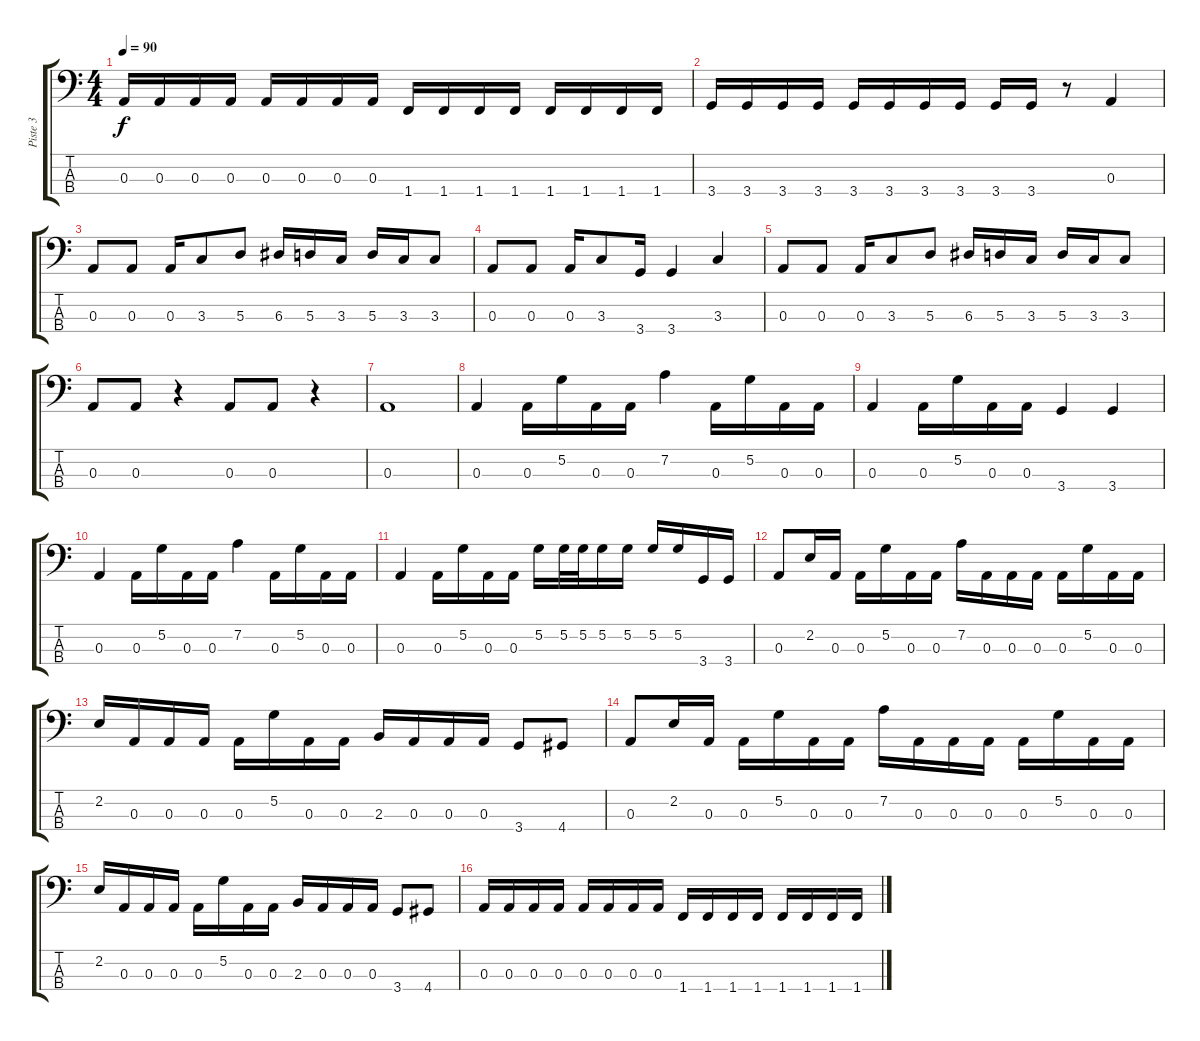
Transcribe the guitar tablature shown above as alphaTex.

\track ("Piste 3" "Piste 3") {instrument electricbasspick}
\staff {score tabs}
\tuning (G2 D2 A1 E1) {hide}
\ts (4 4)
\tempo 90
\clef f4
\ks c
0.3.16{dy f} 0.3.16 0.3.16 0.3.16 0.3.16 0.3.16 0.3.16 0.3.16 1.4.16 1.4.16 1.4.16 1.4.16 1.4.16 1.4.16 1.4.16 1.4.16 |
3.4.16 3.4.16 3.4.16 3.4.16 3.4.16 3.4.16 3.4.16 3.4.16 3.4.16 3.4.16 r.8 0.3.4 |
0.3.8 0.3.8 0.3.16 3.3.8 5.3.8 6.3.16 5.3.16 3.3.16 5.3.16 3.3.16 3.3.8 |
0.3.8 0.3.8 0.3.16 3.3.8 3.4.16 3.4.4 3.3.4 |
0.3.8 0.3.8 0.3.16 3.3.8 5.3.8 6.3.16 5.3.16 3.3.16 5.3.16 3.3.16 3.3.8 |
0.3.8 0.3.8 r.4 0.3.8 0.3.8 r.4 |
0.3.1 |
0.3.4 0.3.16 5.2.16 0.3.16 0.3.16 7.2.4 0.3.16 5.2.16 0.3.16 0.3.16 |
0.3.4 0.3.16 5.2.16 0.3.16 0.3.16 3.4.4 3.4.4 |
0.3.4 0.3.16 5.2.16 0.3.16 0.3.16 7.2.4 0.3.16 5.2.16 0.3.16 0.3.16 |
0.3.4 0.3.16 5.2.16 0.3.16 0.3.16 5.2.16 5.2.32 5.2.32 5.2.16 5.2.16 5.2.16 5.2.16 3.4.16 3.4.16 |
0.3.8 2.2.16 0.3.16 0.3.16 5.2.16 0.3.16 0.3.16 7.2.16 0.3.16 0.3.16 0.3.16 0.3.16 5.2.16 0.3.16 0.3.16 |
2.2.16 0.3.16 0.3.16 0.3.16 0.3.16 5.2.16 0.3.16 0.3.16 2.3.16 0.3.16 0.3.16 0.3.16 3.4.8 4.4.8 |
0.3.8 2.2.16 0.3.16 0.3.16 5.2.16 0.3.16 0.3.16 7.2.16 0.3.16 0.3.16 0.3.16 0.3.16 5.2.16 0.3.16 0.3.16 |
2.2.16 0.3.16 0.3.16 0.3.16 0.3.16 5.2.16 0.3.16 0.3.16 2.3.16 0.3.16 0.3.16 0.3.16 3.4.8 4.4.8 |
0.3.16 0.3.16 0.3.16 0.3.16 0.3.16 0.3.16 0.3.16 0.3.16 1.4.16 1.4.16 1.4.16 1.4.16 1.4.16 1.4.16 1.4.16 1.4.16
